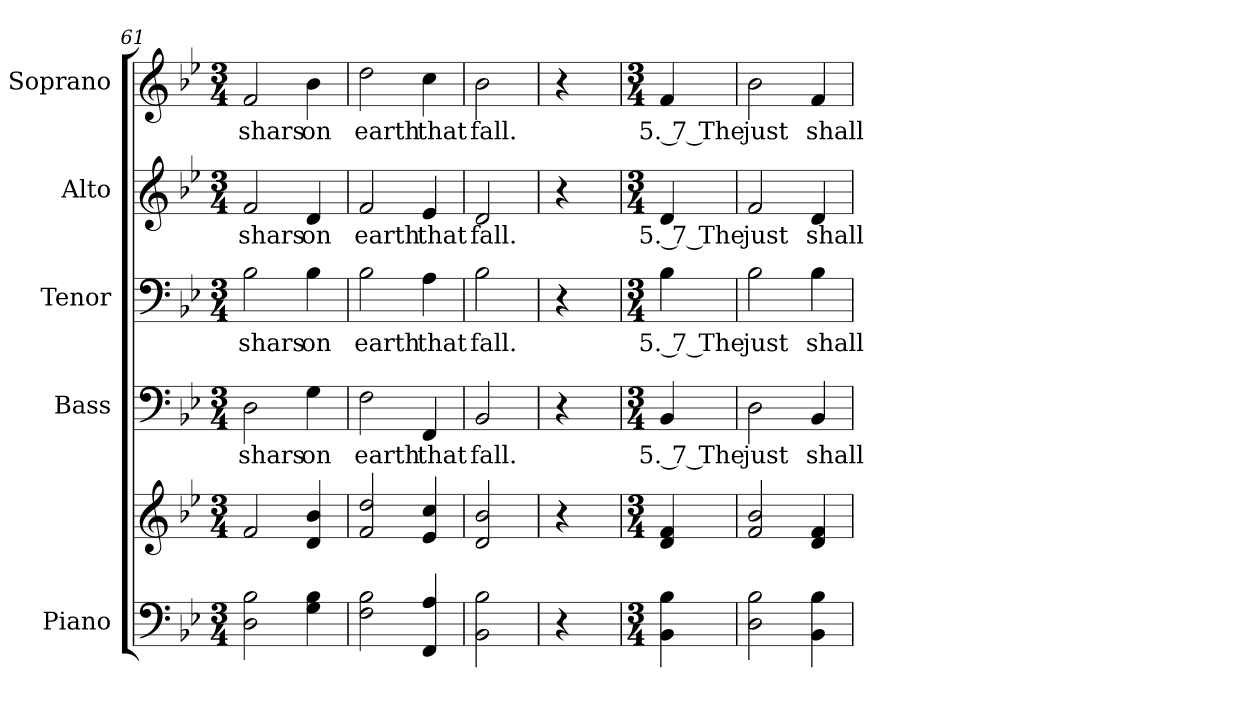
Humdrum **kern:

**kern	**kern	**kern	**text	**kern	**text	**kern	**text	**kern	**text
*part5	*part5	*part4	*part4	*part3	*part3	*part2	*part2	*part1	*part1
*staff6	*staff5	*staff4	*staff4	*staff3	*staff3	*staff2	*staff2	*staff1	*staff1
*I"Piano	*	*I"Bass	*	*I"Tenor	*	*I"Alto	*	*I"Soprano	*
*I'Pno.	*	*I'B.	*	*I'T.	*	*I'A.	*	*I'S.	*
*clefF4	*clefG2	*clefF4	*	*clefF4	*	*clefG2	*	*clefG2	*
*k[b-e-]	*k[b-e-]	*k[b-e-]	*	*k[b-e-]	*	*k[b-e-]	*	*k[b-e-]	*
*B-:	*B-:	*B-:	*	*B-:	*	*B-:	*	*B-:	*
*M3/4	*M3/4	*M3/4	*	*M3/4	*	*M3/4	*	*M3/4	*
=61	=61	=61	=61	=61	=61	=61	=61	=61	=61
!	!	!	!LO:LY:b:color=#000000	!	!	!	!	!	!
!	!	!	!	!	!LO:LY:b:color=#000000	!	!	!	!
!	!	!	!	!	!	!	!LO:LY:b:color=#000000	!	!
!	!	!	!	!	!	!	!	!	!LO:LY:b:color=#000000
2Di\ 2B-i	2fi/	2Di\	shars	2B-i\	shars	2fi/	shars	2fi/	shars
!	!	!	!LO:LY:b:color=#000000	!	!	!	!	!	!
!	!	!	!	!	!LO:LY:b:color=#000000	!	!	!	!
!	!	!	!	!	!	!	!LO:LY:b:color=#000000	!	!
!	!	!	!	!	!	!	!	!	!LO:LY:b:color=#000000
4Gi\ 4B-i	4di/ 4b-i	4Gi\	on	4B-i\	on	4di/	on	4b-i\	on
=62	=62	=62	=62	=62	=62	=62	=62	=62	=62
!	!	!	!LO:LY:b:color=#000000	!	!	!	!	!	!
!	!	!	!	!	!LO:LY:b:color=#000000	!	!	!	!
!	!	!	!	!	!	!	!LO:LY:b:color=#000000	!	!
!	!	!	!	!	!	!	!	!	!LO:LY:b:color=#000000
2Fi\ 2B-i	2fi/ 2ddi	2Fi\	earth	2B-i\	earth	2fi/	earth	2ddi\	earth
!	!	!	!LO:LY:b:color=#000000	!	!	!	!	!	!
!	!	!	!	!	!LO:LY:b:color=#000000	!	!	!	!
!	!	!	!	!	!	!	!LO:LY:b:color=#000000	!	!
!	!	!	!	!	!	!	!	!	!LO:LY:b:color=#000000
4FFi/ 4Ai	4e-i/ 4cci	4FFi/	that	4Ai\	that	4e-i/	that	4cci\	that
!!LO:LB:g=z
=63	=63	=63	=63	=63	=63	=63	=63	=63	=63
!	!	!	!LO:LY:b:color=#000000	!	!	!	!	!	!
!	!	!	!	!	!LO:LY:b:color=#000000	!	!	!	!
!	!	!	!	!	!	!	!LO:LY:b:color=#000000	!	!
!	!	!	!	!	!	!	!	!	!LO:LY:b:color=#000000
2BB-i\ 2B-i	2di/ 2b-i	2BB-i/	fall.	2B-i\	fall.	2di/	fall.	2b-i\	fall.
=64	=64	=64	=64	=64	=64	=64	=64	=64	=64
4r	4r	4r	.	4r	.	4r	.	4r	.
=65	=65	=65	=65	=65	=65	=65	=65	=65	=65
*M3/4	*M3/4	*M3/4	*	*M3/4	*	*M3/4	*	*M3/4	*
!	!	!	!LO:LY:b:color=#000000	!	!	!	!	!	!
!	!	!	!	!	!LO:LY:b:color=#000000	!	!	!	!
!	!	!	!	!	!	!	!LO:LY:b:color=#000000	!	!
!	!	!	!	!	!	!	!	!	!LO:LY:b:color=#000000
4BB-i\ 4B-i	4di/ 4fi	4BB-i/	5. 7 The	4B-i\	5. 7 The	4di/	5. 7 The	4fi/	5. 7 The
=66	=66	=66	=66	=66	=66	=66	=66	=66	=66
!	!	!	!LO:LY:b:color=#000000	!	!	!	!	!	!
!	!	!	!	!	!LO:LY:b:color=#000000	!	!	!	!
!	!	!	!	!	!	!	!LO:LY:b:color=#000000	!	!
!	!	!	!	!	!	!	!	!	!LO:LY:b:color=#000000
2Di\ 2B-i	2fi/ 2b-i	2Di\	just	2B-i\	just	2fi/	just	2b-i\	just
!	!	!	!LO:LY:b:color=#000000	!	!	!	!	!	!
!	!	!	!	!	!LO:LY:b:color=#000000	!	!	!	!
!	!	!	!	!	!	!	!LO:LY:b:color=#000000	!	!
!	!	!	!	!	!	!	!	!	!LO:LY:b:color=#000000
4BB-i\ 4B-i	4di/ 4fi	4BB-i/	shall	4B-i\	shall	4di/	shall	4fi/	shall
=	=	=	=	=	=	=	=	=	=
*-	*-	*-	*-	*-	*-	*-	*-	*-	*-
